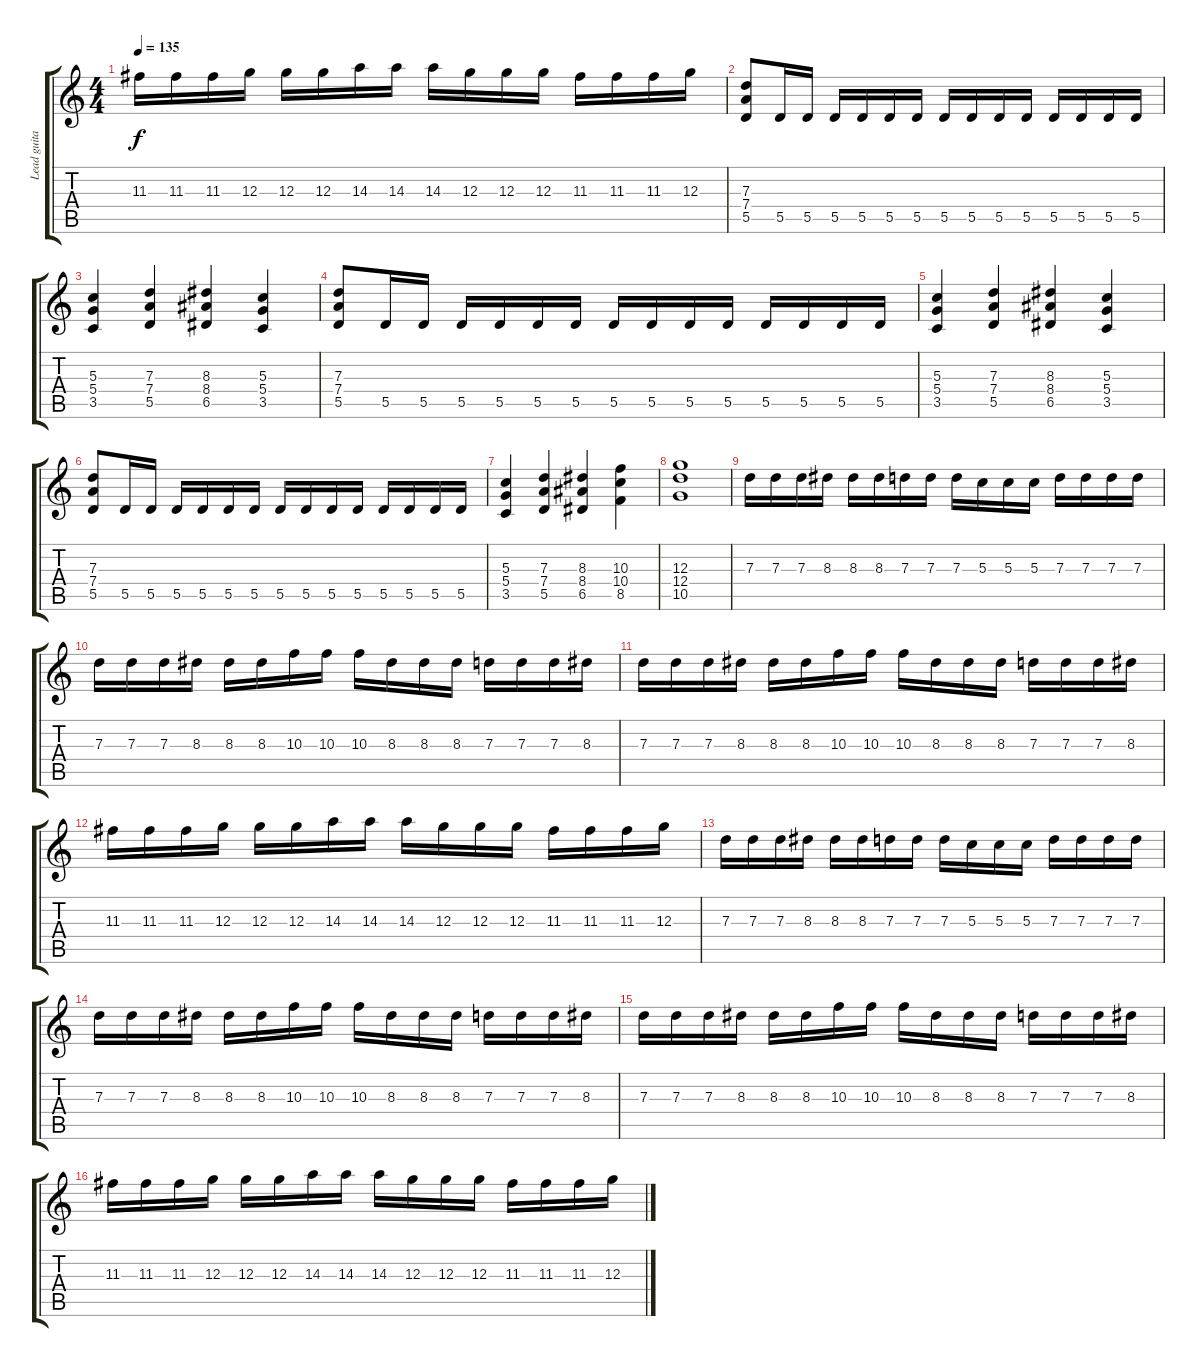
\track ("Lead guitar" "Lead guita") {instrument overdrivenguitar}
\staff {score tabs}
\tuning (E4 B3 G3 D3 A2 E2) {hide}
\ts (4 4)
\tempo 135
\clef g2
\ks c
11.3.16{dy f} 11.3.16 11.3.16 12.3.16 12.3.16 12.3.16 14.3.16 14.3.16 14.3.16 12.3.16 12.3.16 12.3.16 11.3.16 11.3.16 11.3.16 12.3.16 |
(7.3 7.4 5.5).8 5.5.16 5.5.16 5.5.16 5.5.16 5.5.16 5.5.16 5.5.16 5.5.16 5.5.16 5.5.16 5.5.16 5.5.16 5.5.16 5.5.16 |
(5.3 5.4 3.5).4 (7.3 7.4 5.5).4 (8.3 8.4 6.5).4 (5.3 5.4 3.5).4 |
(7.3 7.4 5.5).8 5.5.16 5.5.16 5.5.16 5.5.16 5.5.16 5.5.16 5.5.16 5.5.16 5.5.16 5.5.16 5.5.16 5.5.16 5.5.16 5.5.16 |
(5.3 5.4 3.5).4 (7.3 7.4 5.5).4 (8.3 8.4 6.5).4 (5.3 5.4 3.5).4 |
(7.3 7.4 5.5).8 5.5.16 5.5.16 5.5.16 5.5.16 5.5.16 5.5.16 5.5.16 5.5.16 5.5.16 5.5.16 5.5.16 5.5.16 5.5.16 5.5.16 |
(5.3 5.4 3.5).4 (7.3 7.4 5.5).4 (8.3 8.4 6.5).4 (10.3 10.4 8.5).4 |
(12.3 12.4 10.5).1 |
7.3.16 7.3.16 7.3.16 8.3.16 8.3.16 8.3.16 7.3.16 7.3.16 7.3.16 5.3.16 5.3.16 5.3.16 7.3.16 7.3.16 7.3.16 7.3.16 |
7.3.16 7.3.16 7.3.16 8.3.16 8.3.16 8.3.16 10.3.16 10.3.16 10.3.16 8.3.16 8.3.16 8.3.16 7.3.16 7.3.16 7.3.16 8.3.16 |
7.3.16 7.3.16 7.3.16 8.3.16 8.3.16 8.3.16 10.3.16 10.3.16 10.3.16 8.3.16 8.3.16 8.3.16 7.3.16 7.3.16 7.3.16 8.3.16 |
11.3.16 11.3.16 11.3.16 12.3.16 12.3.16 12.3.16 14.3.16 14.3.16 14.3.16 12.3.16 12.3.16 12.3.16 11.3.16 11.3.16 11.3.16 12.3.16 |
7.3.16 7.3.16 7.3.16 8.3.16 8.3.16 8.3.16 7.3.16 7.3.16 7.3.16 5.3.16 5.3.16 5.3.16 7.3.16 7.3.16 7.3.16 7.3.16 |
7.3.16 7.3.16 7.3.16 8.3.16 8.3.16 8.3.16 10.3.16 10.3.16 10.3.16 8.3.16 8.3.16 8.3.16 7.3.16 7.3.16 7.3.16 8.3.16 |
7.3.16 7.3.16 7.3.16 8.3.16 8.3.16 8.3.16 10.3.16 10.3.16 10.3.16 8.3.16 8.3.16 8.3.16 7.3.16 7.3.16 7.3.16 8.3.16 |
11.3.16 11.3.16 11.3.16 12.3.16 12.3.16 12.3.16 14.3.16 14.3.16 14.3.16 12.3.16 12.3.16 12.3.16 11.3.16 11.3.16 11.3.16 12.3.16
